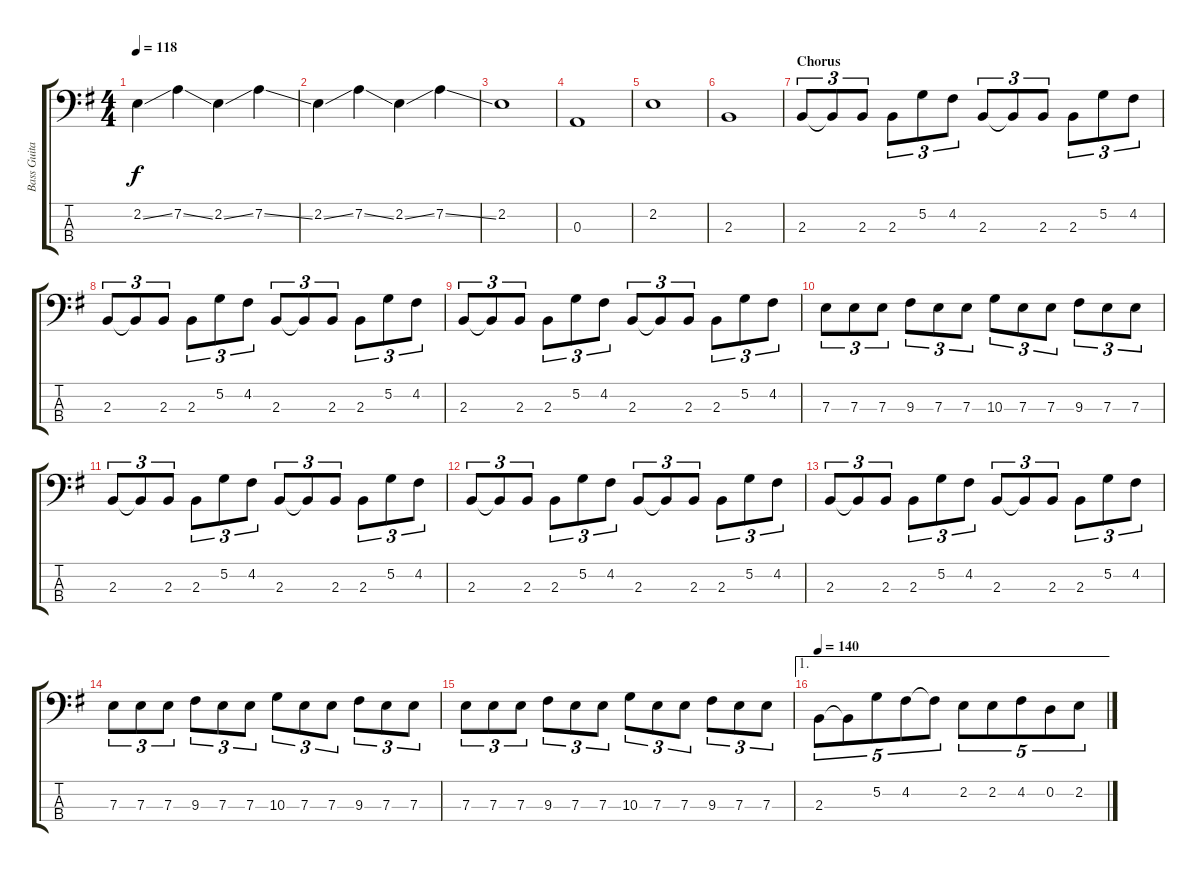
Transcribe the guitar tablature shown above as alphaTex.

\track ("Bass Guitar" "Bass Guita") {instrument electricbasspick}
\staff {score tabs}
\tuning (G2 D2 A1 E1) {hide}
\ts (4 4)
\tempo 118
\clef f4
\ks eminor
2.2{ss}.4{dy f} 7.2{ss}.4 2.2{ss}.4 7.2{ss}.4 |
2.2{ss}.4 7.2{ss}.4 2.2{ss}.4 7.2{ss}.4 |
2.2.1 |
0.3.1 |
2.2.1 |
2.3.1 |
\section ("" "Chorus")
2.3.8{tu (3 2)} 2.3{t}.8{tu (3 2)} 2.3.8{tu (3 2)} 2.3.8{tu (3 2)} 5.2.8{tu (3 2)} 4.2.8{tu (3 2)} 2.3.8{tu (3 2)} 2.3{t}.8{tu (3 2)} 2.3.8{tu (3 2)} 2.3.8{tu (3 2)} 5.2.8{tu (3 2)} 4.2.8{tu (3 2)} |
2.3.8{tu (3 2)} 2.3{t}.8{tu (3 2)} 2.3.8{tu (3 2)} 2.3.8{tu (3 2)} 5.2.8{tu (3 2)} 4.2.8{tu (3 2)} 2.3.8{tu (3 2)} 2.3{t}.8{tu (3 2)} 2.3.8{tu (3 2)} 2.3.8{tu (3 2)} 5.2.8{tu (3 2)} 4.2.8{tu (3 2)} |
2.3.8{tu (3 2)} 2.3{t}.8{tu (3 2)} 2.3.8{tu (3 2)} 2.3.8{tu (3 2)} 5.2.8{tu (3 2)} 4.2.8{tu (3 2)} 2.3.8{tu (3 2)} 2.3{t}.8{tu (3 2)} 2.3.8{tu (3 2)} 2.3.8{tu (3 2)} 5.2.8{tu (3 2)} 4.2.8{tu (3 2)} |
7.3.8{tu (3 2)} 7.3.8{tu (3 2)} 7.3.8{tu (3 2)} 9.3.8{tu (3 2)} 7.3.8{tu (3 2)} 7.3.8{tu (3 2)} 10.3.8{tu (3 2)} 7.3.8{tu (3 2)} 7.3.8{tu (3 2)} 9.3.8{tu (3 2)} 7.3.8{tu (3 2)} 7.3.8{tu (3 2)} |
2.3.8{tu (3 2)} 2.3{t}.8{tu (3 2)} 2.3.8{tu (3 2)} 2.3.8{tu (3 2)} 5.2.8{tu (3 2)} 4.2.8{tu (3 2)} 2.3.8{tu (3 2)} 2.3{t}.8{tu (3 2)} 2.3.8{tu (3 2)} 2.3.8{tu (3 2)} 5.2.8{tu (3 2)} 4.2.8{tu (3 2)} |
2.3.8{tu (3 2)} 2.3{t}.8{tu (3 2)} 2.3.8{tu (3 2)} 2.3.8{tu (3 2)} 5.2.8{tu (3 2)} 4.2.8{tu (3 2)} 2.3.8{tu (3 2)} 2.3{t}.8{tu (3 2)} 2.3.8{tu (3 2)} 2.3.8{tu (3 2)} 5.2.8{tu (3 2)} 4.2.8{tu (3 2)} |
2.3.8{tu (3 2)} 2.3{t}.8{tu (3 2)} 2.3.8{tu (3 2)} 2.3.8{tu (3 2)} 5.2.8{tu (3 2)} 4.2.8{tu (3 2)} 2.3.8{tu (3 2)} 2.3{t}.8{tu (3 2)} 2.3.8{tu (3 2)} 2.3.8{tu (3 2)} 5.2.8{tu (3 2)} 4.2.8{tu (3 2)} |
7.3.8{tu (3 2)} 7.3.8{tu (3 2)} 7.3.8{tu (3 2)} 9.3.8{tu (3 2)} 7.3.8{tu (3 2)} 7.3.8{tu (3 2)} 10.3.8{tu (3 2)} 7.3.8{tu (3 2)} 7.3.8{tu (3 2)} 9.3.8{tu (3 2)} 7.3.8{tu (3 2)} 7.3.8{tu (3 2)} |
7.3.8{tu (3 2)} 7.3.8{tu (3 2)} 7.3.8{tu (3 2)} 9.3.8{tu (3 2)} 7.3.8{tu (3 2)} 7.3.8{tu (3 2)} 10.3.8{tu (3 2)} 7.3.8{tu (3 2)} 7.3.8{tu (3 2)} 9.3.8{tu (3 2)} 7.3.8{tu (3 2)} 7.3.8{tu (3 2)} |
\ae 1
\tempo 140
2.3.8{tu (5 4)} 2.3{t}.8{tu (5 4)} 5.2.8{tu (5 4)} 4.2.8{tu (5 4)} 4.2{t}.8{tu (5 4)} 2.2.8{tu (5 4)} 2.2.8{tu (5 4)} 4.2.8{tu (5 4)} 0.2.8{tu (5 4)} 2.2.8{tu (5 4)}
